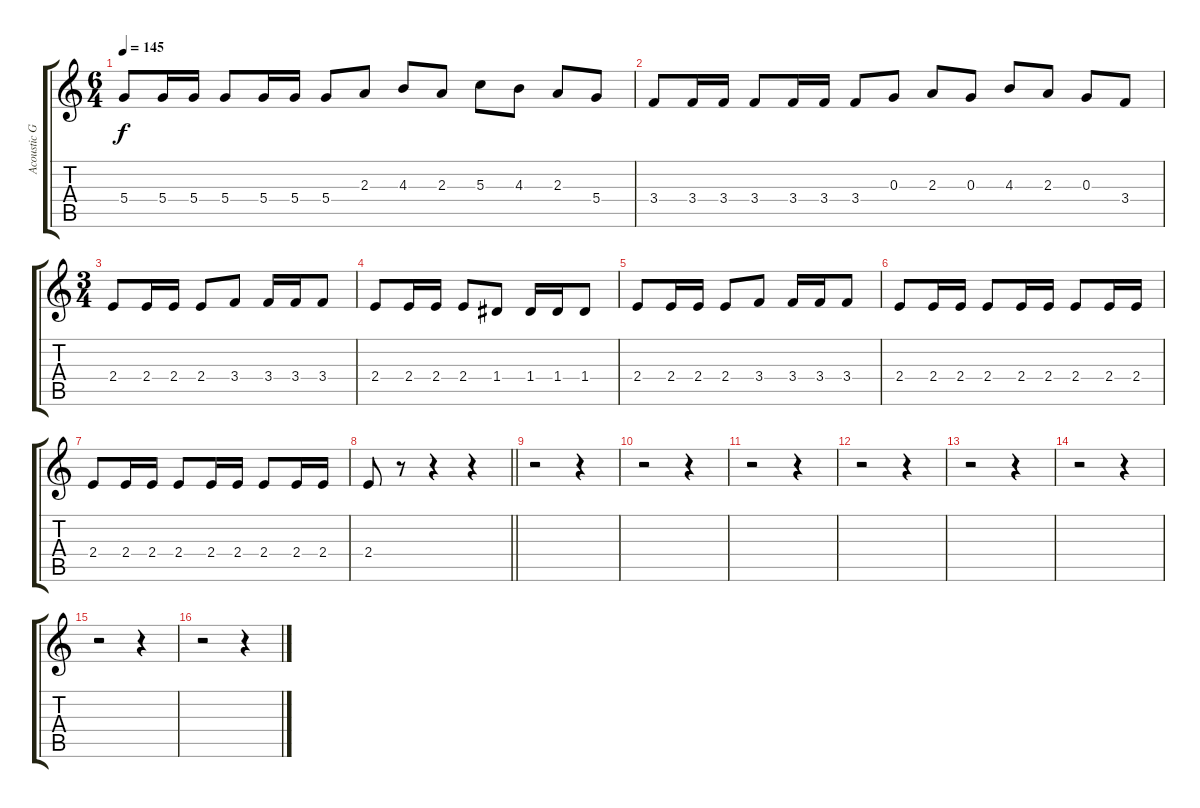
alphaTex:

\track ("Acoustic Guitar 3" "Acoustic G") {instrument acousticguitarnylon}
\staff {score tabs}
\tuning (E4 B3 G3 D3 A2 E2) {hide}
\ts (6 4)
\tempo 145
\clef g2
\ks aminor
5.4.8{dy f} 5.4.16 5.4.16 5.4.8 5.4.16 5.4.16 5.4.8 2.3.8 4.3.8 2.3.8 5.3.8 4.3.8 2.3.8 5.4.8 |
3.4.8 3.4.16 3.4.16 3.4.8 3.4.16 3.4.16 3.4.8 0.3.8 2.3.8 0.3.8 4.3.8 2.3.8 0.3.8 3.4.8 |
\ts (3 4)
2.4.8 2.4.16 2.4.16 2.4.8 3.4.8 3.4.16 3.4.16 3.4.8 |
2.4.8 2.4.16 2.4.16 2.4.8 1.4.8 1.4.16 1.4.16 1.4.8 |
2.4.8 2.4.16 2.4.16 2.4.8 3.4.8 3.4.16 3.4.16 3.4.8 |
2.4.8 2.4.16 2.4.16 2.4.8 2.4.16 2.4.16 2.4.8 2.4.16 2.4.16 |
2.4.8 2.4.16 2.4.16 2.4.8 2.4.16 2.4.16 2.4.8 2.4.16 2.4.16 |
\barLineRight lightlight
2.4.8 r.8 r.4 r.4 |
r.2 r.4 |
r.2 r.4 |
r.2 r.4 |
r.2 r.4 |
r.2 r.4 |
r.2 r.4 |
r.2 r.4 |
r.2 r.4
